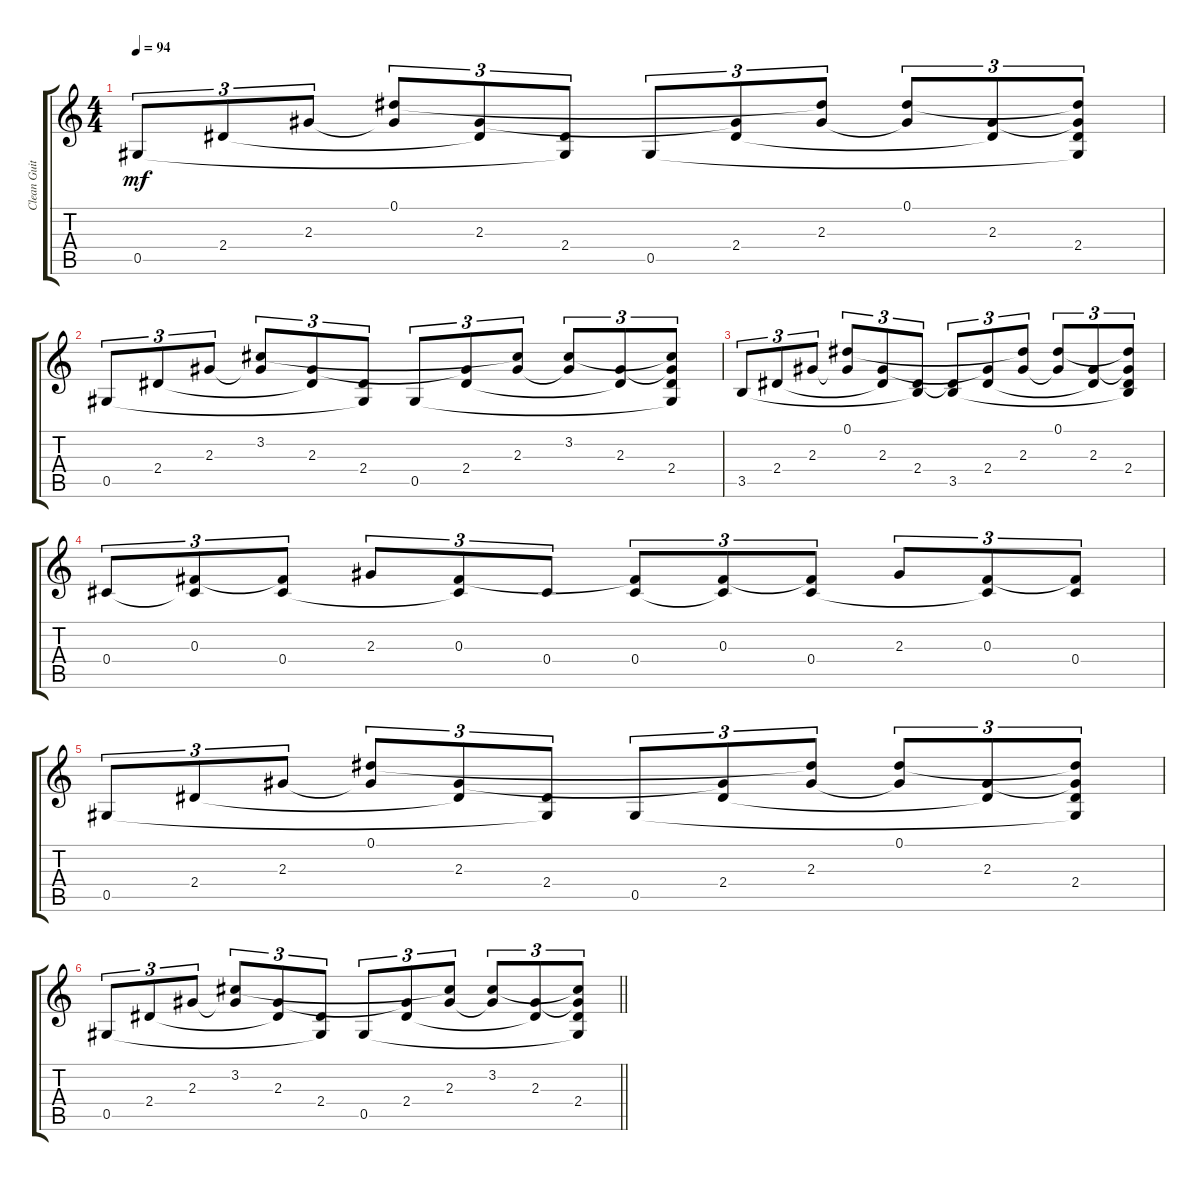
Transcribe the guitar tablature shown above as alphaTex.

\track ("Clean Guitar" "Clean Guit") {instrument electricguitarjazz}
\staff {score tabs}
\tuning (Eb4 Bb3 Gb3 Db3 Ab2 Eb2) {hide}
\ts (4 4)
\tempo 94
\clef g2
\ks c
0.5.8{tu (3 2) dy mf} 2.4.8{tu (3 2)} 2.3.8{tu (3 2)} (0.1 2.3{t}).8{tu (3 2)} (2.3 2.4{t}).8{tu (3 2)} (2.4 0.5{t}).8{tu (3 2)} 0.5.8{tu (3 2)} (2.3{t} 2.4).8{tu (3 2)} (0.1{t} 2.3).8{tu (3 2)} (0.1 2.3{t}).8{tu (3 2)} (2.3 2.4{t}).8{tu (3 2)} (0.1{t} 2.3{t} 2.4 0.5{t}).8{tu (3 2)} |
0.5.8{tu (3 2)} 2.4.8{tu (3 2)} 2.3.8{tu (3 2)} (3.2 2.3{t}).8{tu (3 2)} (2.3 2.4{t}).8{tu (3 2)} (2.4 0.5{t}).8{tu (3 2)} 0.5.8{tu (3 2)} (2.3{t} 2.4).8{tu (3 2)} (3.2{t} 2.3).8{tu (3 2)} (3.2 2.3{t}).8{tu (3 2)} (2.3 2.4{t}).8{tu (3 2)} (3.2{t} 2.3{t} 2.4 0.5{t}).8{tu (3 2)} |
3.5.8{tu (3 2)} 2.4.8{tu (3 2)} 2.3.8{tu (3 2)} (0.1 2.3{t}).8{tu (3 2)} (2.3 2.4{t}).8{tu (3 2)} (2.4 3.5{t}).8{tu (3 2)} (2.4{t} 3.5).8{tu (3 2)} (2.3{t} 2.4).8{tu (3 2)} (0.1{t} 2.3).8{tu (3 2)} (0.1 2.3{t}).8{tu (3 2)} (2.3 2.4{t}).8{tu (3 2)} (0.1{t} 2.3{t} 2.4 3.5{t}).8{tu (3 2)} |
0.4.8{tu (3 2)} (0.3 0.4{t}).8{tu (3 2)} (0.3{t} 0.4).8{tu (3 2)} 2.3.8{tu (3 2)} (0.3 0.4{t}).8{tu (3 2)} 0.4.8{tu (3 2)} (0.3{t} 0.4).8{tu (3 2)} (0.3 0.4{t}).8{tu (3 2)} (0.3{t} 0.4).8{tu (3 2)} 2.3.8{tu (3 2)} (0.3 0.4{t}).8{tu (3 2)} (0.3{t} 0.4).8{tu (3 2)} |
0.5.8{tu (3 2)} 2.4.8{tu (3 2)} 2.3.8{tu (3 2)} (0.1 2.3{t}).8{tu (3 2)} (2.3 2.4{t}).8{tu (3 2)} (2.4 0.5{t}).8{tu (3 2)} 0.5.8{tu (3 2)} (2.3{t} 2.4).8{tu (3 2)} (0.1{t} 2.3).8{tu (3 2)} (0.1 2.3{t}).8{tu (3 2)} (2.3 2.4{t}).8{tu (3 2)} (0.1{t} 2.3{t} 2.4 0.5{t}).8{tu (3 2)} |
\barLineRight lightlight
0.5.8{tu (3 2)} 2.4.8{tu (3 2)} 2.3.8{tu (3 2)} (3.2 2.3{t}).8{tu (3 2)} (2.3 2.4{t}).8{tu (3 2)} (2.4 0.5{t}).8{tu (3 2)} 0.5.8{tu (3 2)} (2.3{t} 2.4).8{tu (3 2)} (3.2{t} 2.3).8{tu (3 2)} (3.2 2.3{t}).8{tu (3 2)} (2.3 2.4{t}).8{tu (3 2)} (3.2{t} 2.3{t} 2.4 0.5{t}).8{tu (3 2)}
